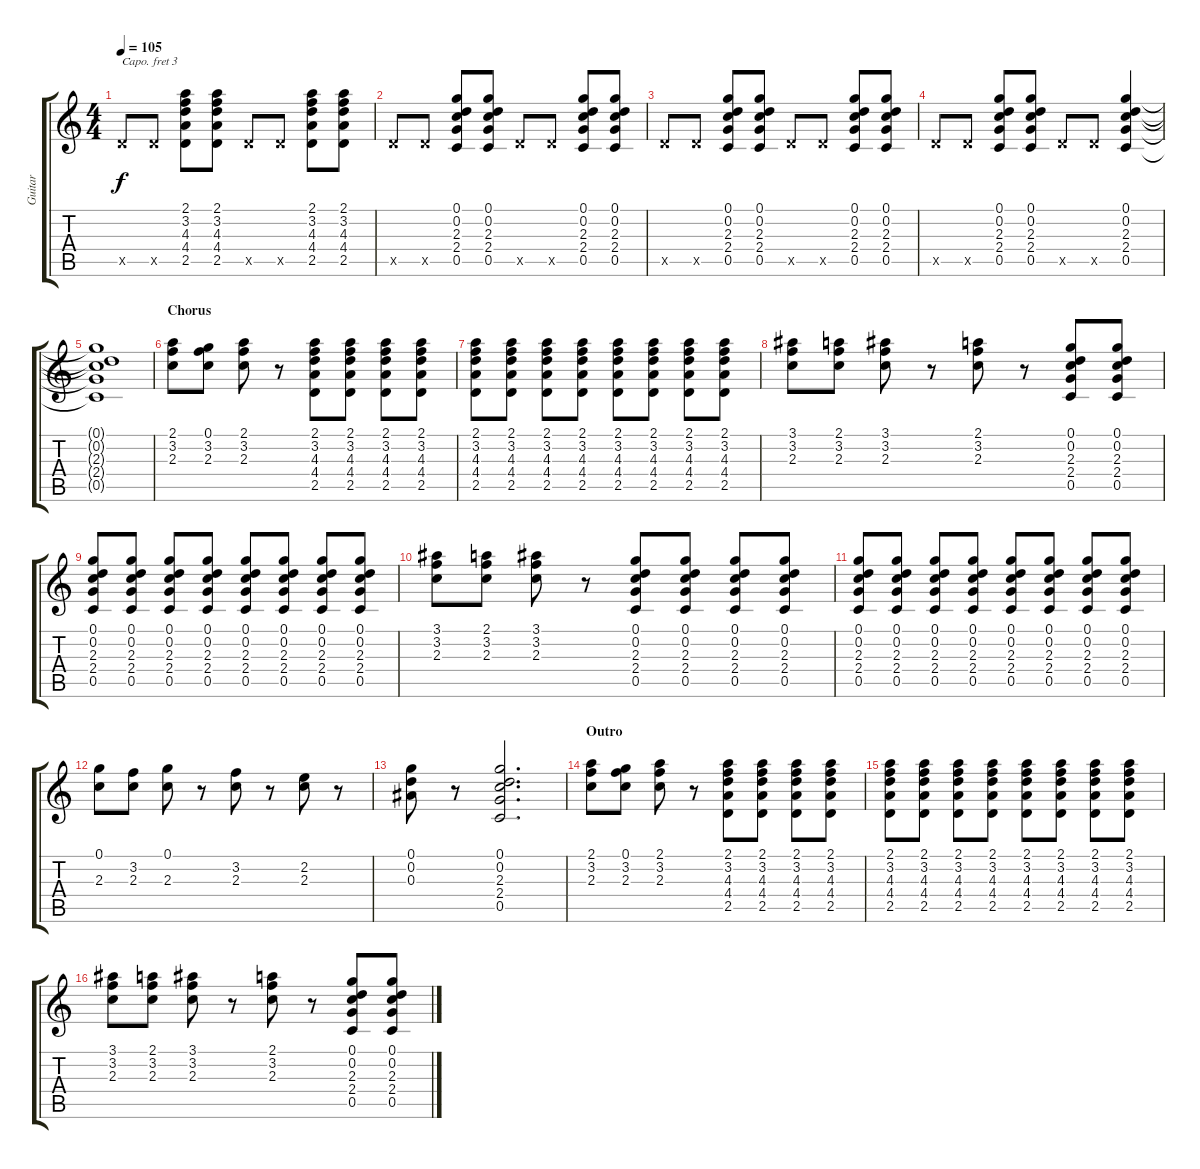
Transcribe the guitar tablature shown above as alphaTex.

\track ("Guitar" "Guitar") {instrument acousticguitarsteel}
\staff {score tabs}
\capo 3
\tuning (E4 B3 G3 D3 A2 E2) {hide}
\ts (4 4)
\tempo 105
\clef g2
\ks c
2.5{x}.8{dy f} 2.5{x}.8 (2.1 3.2 4.3 4.4 2.5).8 (2.1 3.2 4.3 4.4 2.5).8 2.5{x}.8 2.5{x}.8 (2.1 3.2 4.3 4.4 2.5).8 (2.1 3.2 4.3 4.4 2.5).8 |
2.5{x}.8 2.5{x}.8 (0.1 0.2 2.3 2.4 0.5).8 (0.1 0.2 2.3 2.4 0.5).8 2.5{x}.8 2.5{x}.8 (0.1 0.2 2.3 2.4 0.5).8 (0.1 0.2 2.3 2.4 0.5).8 |
2.5{x}.8 2.5{x}.8 (0.1 0.2 2.3 2.4 0.5).8 (0.1 0.2 2.3 2.4 0.5).8 2.5{x}.8 2.5{x}.8 (0.1 0.2 2.3 2.4 0.5).8 (0.1 0.2 2.3 2.4 0.5).8 |
2.5{x}.8 2.5{x}.8 (0.1 0.2 2.3 2.4 0.5).8 (0.1 0.2 2.3 2.4 0.5).8 2.5{x}.8 2.5{x}.8 (0.1 0.2 2.3 2.4 0.5).4 |
(0.1{t} 0.2{t} 2.3{t} 2.4{t} 0.5{t}).1 |
\section ("" "Chorus")
(2.1 3.2 2.3).8 (0.1 3.2 2.3).8 (2.1 3.2 2.3).8 r.8 (2.1 3.2 4.3 4.4 2.5).8 (2.1 3.2 4.3 4.4 2.5).8 (2.1 3.2 4.3 4.4 2.5).8 (2.1 3.2 4.3 4.4 2.5).8 |
(2.1 3.2 4.3 4.4 2.5).8 (2.1 3.2 4.3 4.4 2.5).8 (2.1 3.2 4.3 4.4 2.5).8 (2.1 3.2 4.3 4.4 2.5).8 (2.1 3.2 4.3 4.4 2.5).8 (2.1 3.2 4.3 4.4 2.5).8 (2.1 3.2 4.3 4.4 2.5).8 (2.1 3.2 4.3 4.4 2.5).8 |
(3.1 3.2 2.3).8 (2.1 3.2 2.3).8 (3.1 3.2 2.3).8 r.8 (2.1 3.2 2.3).8 r.8 (0.1 0.2 2.3 2.4 0.5).8 (0.1 0.2 2.3 2.4 0.5).8 |
(0.1 0.2 2.3 2.4 0.5).8 (0.1 0.2 2.3 2.4 0.5).8 (0.1 0.2 2.3 2.4 0.5).8 (0.1 0.2 2.3 2.4 0.5).8 (0.1 0.2 2.3 2.4 0.5).8 (0.1 0.2 2.3 2.4 0.5).8 (0.1 0.2 2.3 2.4 0.5).8 (0.1 0.2 2.3 2.4 0.5).8 |
(3.1 3.2 2.3).8 (2.1 3.2 2.3).8 (3.1 3.2 2.3).8 r.8 (0.1 0.2 2.3 2.4 0.5).8 (0.1 0.2 2.3 2.4 0.5).8 (0.1 0.2 2.3 2.4 0.5).8 (0.1 0.2 2.3 2.4 0.5).8 |
(0.1 0.2 2.3 2.4 0.5).8 (0.1 0.2 2.3 2.4 0.5).8 (0.1 0.2 2.3 2.4 0.5).8 (0.1 0.2 2.3 2.4 0.5).8 (0.1 0.2 2.3 2.4 0.5).8 (0.1 0.2 2.3 2.4 0.5).8 (0.1 0.2 2.3 2.4 0.5).8 (0.1 0.2 2.3 2.4 0.5).8 |
(0.1 2.3).8 (3.2 2.3).8 (0.1 2.3).8 r.8 (3.2 2.3).8 r.8 (2.2 2.3).8 r.8 |
(0.1 0.2 0.3).8 r.8 (0.1 0.2 2.3 2.4 0.5).2{d} |
\section ("" "Outro")
(2.1 3.2 2.3).8 (0.1 3.2 2.3).8 (2.1 3.2 2.3).8 r.8 (2.1 3.2 4.3 4.4 2.5).8 (2.1 3.2 4.3 4.4 2.5).8 (2.1 3.2 4.3 4.4 2.5).8 (2.1 3.2 4.3 4.4 2.5).8 |
(2.1 3.2 4.3 4.4 2.5).8 (2.1 3.2 4.3 4.4 2.5).8 (2.1 3.2 4.3 4.4 2.5).8 (2.1 3.2 4.3 4.4 2.5).8 (2.1 3.2 4.3 4.4 2.5).8 (2.1 3.2 4.3 4.4 2.5).8 (2.1 3.2 4.3 4.4 2.5).8 (2.1 3.2 4.3 4.4 2.5).8 |
(3.1 3.2 2.3).8 (2.1 3.2 2.3).8 (3.1 3.2 2.3).8 r.8 (2.1 3.2 2.3).8 r.8 (0.1 0.2 2.3 2.4 0.5).8 (0.1 0.2 2.3 2.4 0.5).8
